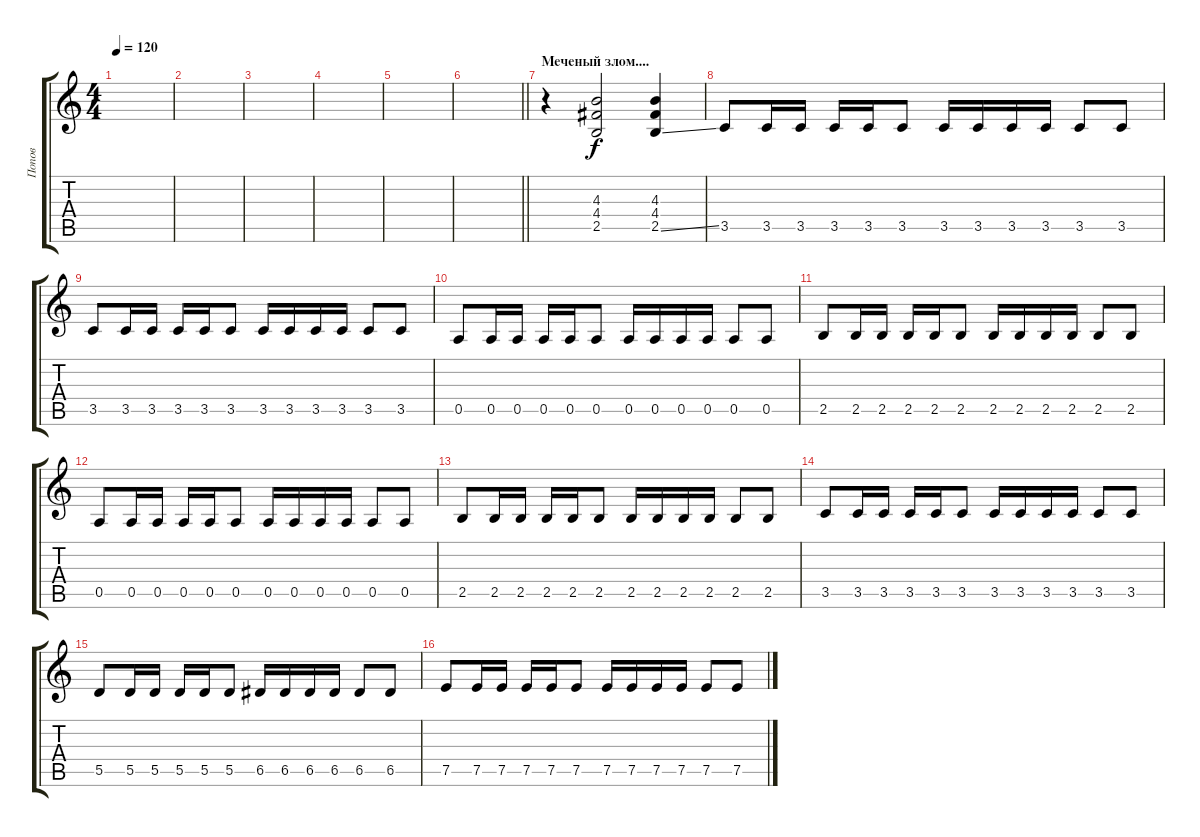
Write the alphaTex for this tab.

\track ("Попов" "Попов") {instrument distortionguitar}
\staff {score tabs}
\tuning (E4 B3 G3 D3 A2 E2) {hide}
\ts (4 4)
\tempo 120
\clef g2
\ks c
|
|
|
|
|
\barLineRight lightlight
|
\section ("" "Меченый злом....")
r.4 (4.3 4.4 2.5).2{dy f} (4.3 4.4 2.5{ss}).4 |
3.5.8 3.5.16 3.5.16 3.5.16 3.5.16 3.5.8 3.5.16 3.5.16 3.5.16 3.5.16 3.5.8 3.5.8 |
3.5.8 3.5.16 3.5.16 3.5.16 3.5.16 3.5.8 3.5.16 3.5.16 3.5.16 3.5.16 3.5.8 3.5.8 |
0.5.8 0.5.16 0.5.16 0.5.16 0.5.16 0.5.8 0.5.16 0.5.16 0.5.16 0.5.16 0.5.8 0.5.8 |
2.5.8 2.5.16 2.5.16 2.5.16 2.5.16 2.5.8 2.5.16 2.5.16 2.5.16 2.5.16 2.5.8 2.5.8 |
0.5.8 0.5.16 0.5.16 0.5.16 0.5.16 0.5.8 0.5.16 0.5.16 0.5.16 0.5.16 0.5.8 0.5.8 |
2.5.8 2.5.16 2.5.16 2.5.16 2.5.16 2.5.8 2.5.16 2.5.16 2.5.16 2.5.16 2.5.8 2.5.8 |
3.5.8 3.5.16 3.5.16 3.5.16 3.5.16 3.5.8 3.5.16 3.5.16 3.5.16 3.5.16 3.5.8 3.5.8 |
5.5.8 5.5.16 5.5.16 5.5.16 5.5.16 5.5.8 6.5.16 6.5.16 6.5.16 6.5.16 6.5.8 6.5.8 |
7.5.8 7.5.16 7.5.16 7.5.16 7.5.16 7.5.8 7.5.16 7.5.16 7.5.16 7.5.16 7.5.8 7.5.8
